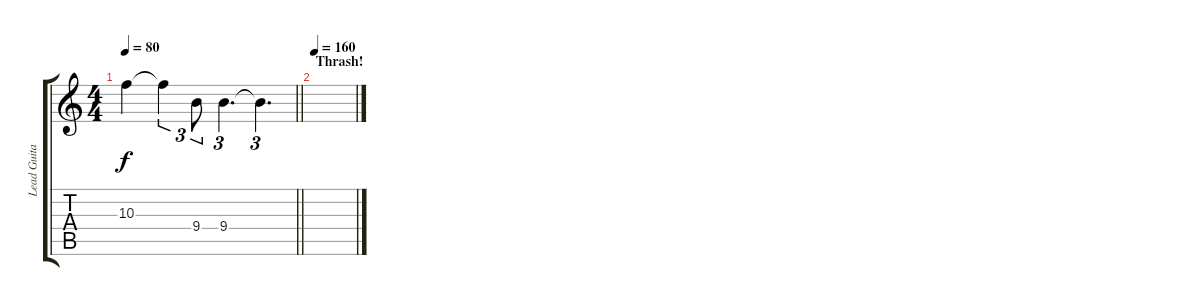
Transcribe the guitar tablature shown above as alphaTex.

\track ("Lead Guitar" "Lead Guita") {instrument distortionguitar}
\staff {score tabs}
\tuning (E4 B3 G3 D3 A2 E2) {hide}
\ts (4 4)
\tempo 80
\clef g2
\barLineRight lightlight
\ks c
10.3.4{dy f} 10.3{t}.4{tu (3 2)} 9.4.8{tu (3 2)} 9.4.4{d tu (3 2)} 9.4{t}.4{d tu (3 2)} |
\section ("" "Thrash!")
\tempo 160
